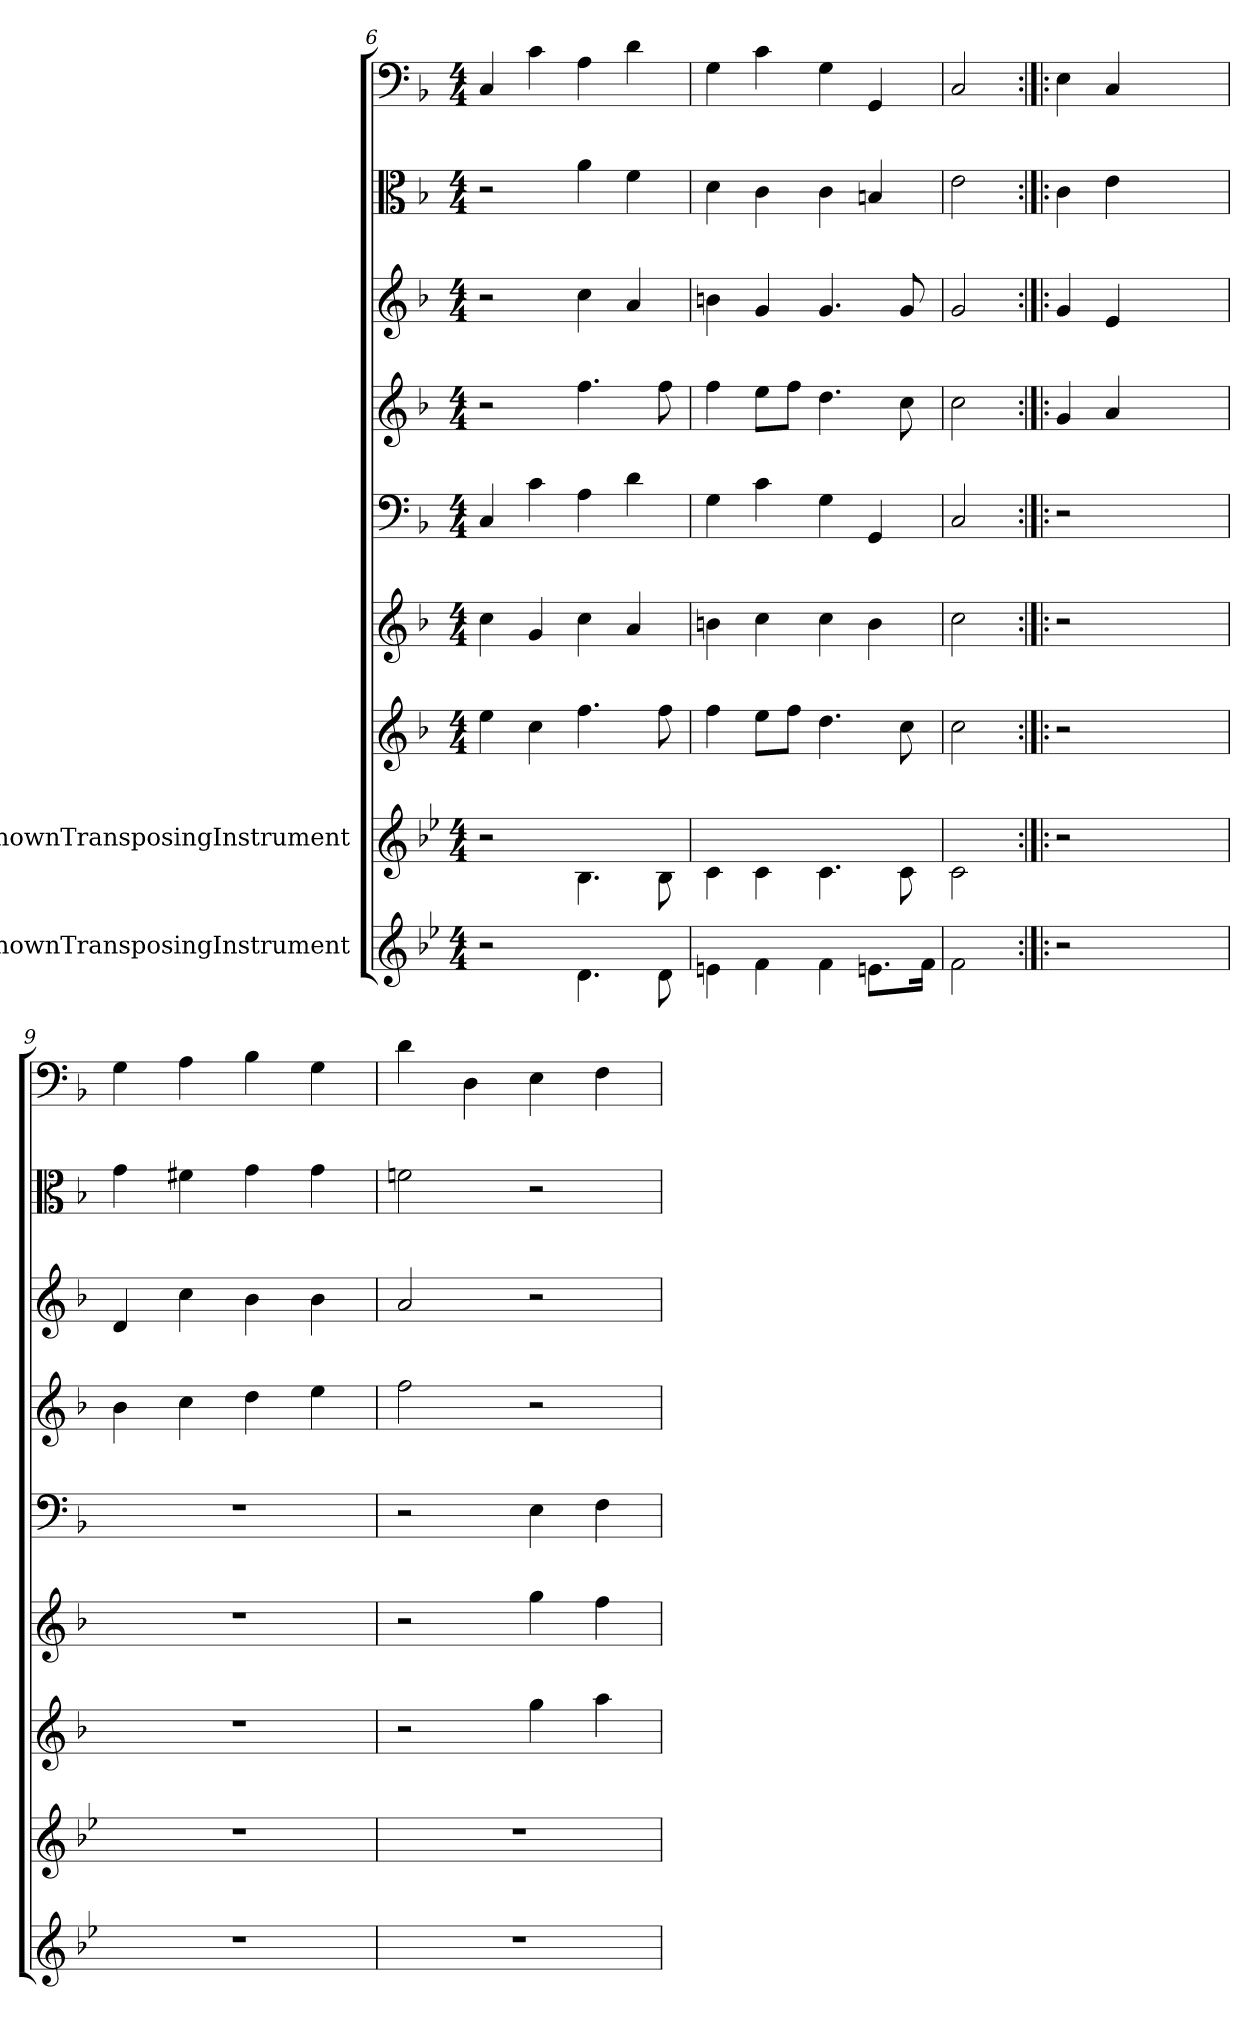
**kern	**kern	**kern	**kern	**kern	**kern	**kern	**kern	**kern
*part9	*part8	*part7	*part6	*part5	*part4	*part3	*part2	*part1
*staff9	*staff8	*staff7	*staff6	*staff5	*staff4	*staff3	*staff2	*staff1
*I"UnknownTransposingInstrument	*I"UnknownTransposingInstrument	*	*	*	*	*	*	*
*clefG2	*clefG2	*clefG2	*clefG2	*clefF4	*clefG2	*clefG2	*clefC3	*clefF4
*ITrd-4c-7	*ITrd-4c-7	*	*	*	*	*	*	*
*k[b-]	*k[b-]	*k[b-]	*k[b-]	*k[b-]	*k[b-]	*k[b-]	*k[b-]	*k[b-]
*M4/4	*M4/4	*M4/4	*M4/4	*M4/4	*M4/4	*M4/4	*M4/4	*M4/4
=6	=6	=6	=6	=6	=6	=6	=6	=6
2r	2r	4ee\	4cc\	4C/	2r	2r	2r	4C/
.	.	4cc\	4g/	4c\	.	.	.	4c\
4.a\	4.f\	4.ff\	4cc\	4A\	4.ff\	4cc\	4a\	4A\
.	.	.	4a/	4d\	.	4a/	4f\	4d\
8a\	8f\	8ff\	.	.	8ff\	.	.	.
=7	=7	=7	=7	=7	=7	=7	=7	=7
4bn\	4g\	4ff\	4bn\	4G\	4ff\	4bn\	4d\	4G\
4cc\	4g\	8ee\L	4cc\	4c\	8ee\L	4g/	4c\	4c\
.	.	8ff\J	.	.	8ff\J	.	.	.
4cc\	4.g\	4.dd\	4cc\	4G\	4.dd\	4.g/	4c\	4G\
8.bn\L	.	.	4b\	4GG/	.	.	4Bn/	4GG/
.	8g\	8cc\	.	.	8cc\	8g/	.	.
16cc\Jk	.	.	.	.	.	.	.	.
=8	=8	=8	=8	=8	=8	=8	=8	=8
2cc\	2g\	2cc\	2cc\	2C/	2cc\	2g/	2e\	2C/
=:|!|:	=:|!|:	=:|!|:	=:|!|:	=:|!|:	=:|!|:	=:|!|:	=:|!|:	=:|!|:
2r	2r	2r	2r	2r	4g/	4g/	4c\	4E\
.	.	.	.	.	4a/	4e/	4e\	4C/
2ryy	2ryy	2ryy	2ryy	2ryy	2ryy	2ryy	2ryy	2ryy
=9	=9	=9	=9	=9	=9	=9	=9	=9
1r	1r	1r	1r	1r	4b-\	4d/	4g\	4G\
.	.	.	.	.	4cc\	4cc\	4f#X\	4A\
.	.	.	.	.	4dd\	4b-\	4g\	4B-\
.	.	.	.	.	4ee\	4b-\	4g\	4G\
=10	=10	=10	=10	=10	=10	=10	=10	=10
1r	1r	2r	2r	2r	2ff\	2a/	2fn\	4d\
.	.	.	.	.	.	.	.	4D\
.	.	4gg\	4gg\	4E\	2r	2r	2r	4E\
.	.	4aa\	4ff\	4F\	.	.	.	4F\
=	=	=	=	=	=	=	=	=
*-	*-	*-	*-	*-	*-	*-	*-	*-
